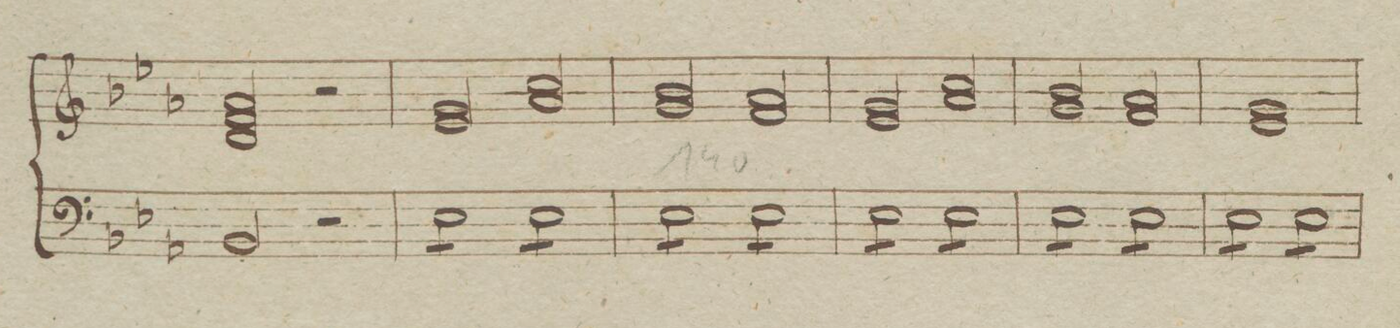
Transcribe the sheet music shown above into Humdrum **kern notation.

**kern	**dynam
*I"Organo	*
*clefF4	*
*k[b-e-a-]	*
*met(c)	*
*M4/4	*
2BB-/	.
2r	.
=135	=135
*tremolo	*
8E-\L	.
8E-\	.
8E-\	.
8E-\J	.
8E-\L	.
8E-\	.
8E-\	.
8E-\J	.
=136	=136
8E-\L	.
8E-\	.
8E-\	.
8E-\J	.
8E-\L	.
8E-\	.
8E-\	.
8E-\J	.
=137	=137
8E-\L	.
8E-\	.
8E-\	.
8E-\J	.
8E-\L	.
8E-\	.
8E-\	.
8E-\J	.
=138	=138
8E-\L	.
8E-\	.
8E-\	.
8E-\J	.
8E-\L	.
8E-\	.
8E-\	.
8E-\J	.
=139	=139
8E-\L	.
8E-\	.
8E-\	.
8E-\J	.
8E-\L	.
8E-\	.
8E-\	.
8E-\J	.
=140	=140
*-	*-
